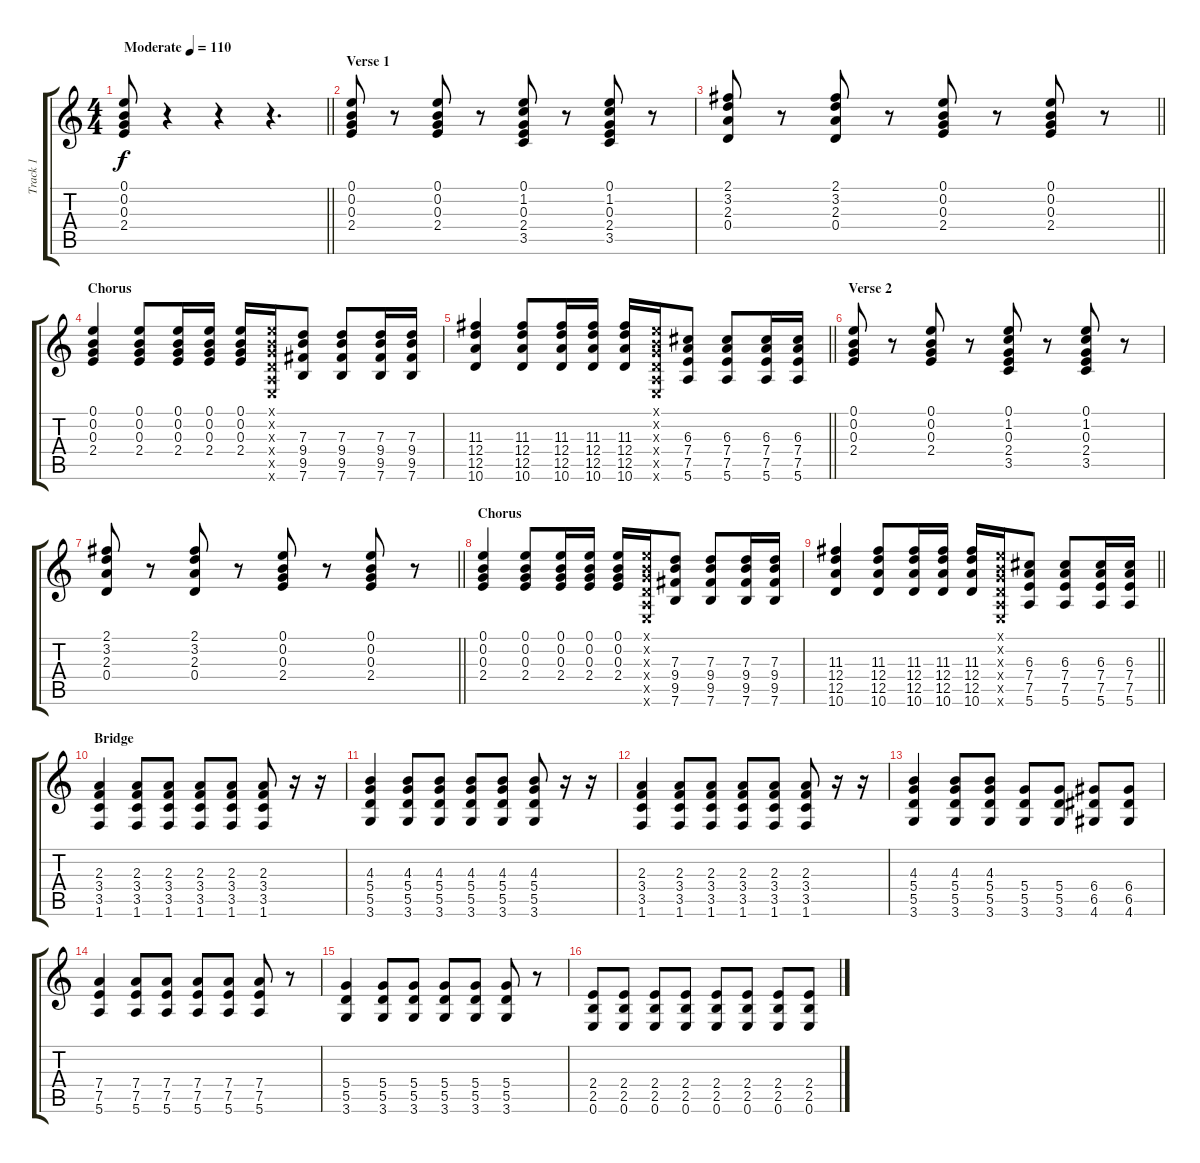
\track ("Track 1" "Track 1") {instrument overdrivenguitar}
\staff {score tabs}
\tuning (E4 B3 G3 D3 A2 E2) {hide}
\ts (4 4)
\tempo (110 "Moderate")
\clef g2
\barLineRight lightlight
\ks c
(0.1 0.2 0.3 2.4).8{dy f instrument overdrivenguitar} r.4 r.4 r.4{d} |
\section ("" "Verse 1")
(0.1 0.2 0.3 2.4).8 r.8 (0.1 0.2 0.3 2.4).8 r.8 (0.1 1.2 0.3 2.4 3.5).8 r.8 (0.1 1.2 0.3 2.4 3.5).8 r.8 |
\barLineRight lightlight
(2.1 3.2 2.3 0.4).8 r.8 (2.1 3.2 2.3 0.4).8 r.8 (0.1 0.2 0.3 2.4).8 r.8 (0.1 0.2 0.3 2.4).8 r.8 |
\section ("" "Chorus")
(0.1 0.2 0.3 2.4).4 (0.1 0.2 0.3 2.4).8 (0.1 0.2 0.3 2.4).16 (0.1 0.2 0.3 2.4).16 (0.1 0.2 0.3 2.4).16 (0.1{x} 0.2{x} 0.3{x} 0.4{x} 0.5{x} 0.6{x}).16 (7.3 9.4 9.5 7.6).8 (7.3 9.4 9.5 7.6).8 (7.3 9.4 9.5 7.6).16 (7.3 9.4 9.5 7.6).16 |
\barLineRight lightlight
(11.3 12.4 12.5 10.6).4 (11.3 12.4 12.5 10.6).8 (11.3 12.4 12.5 10.6).16 (11.3 12.4 12.5 10.6).16 (11.3 12.4 12.5 10.6).16 (0.1{x} 0.2{x} 0.3{x} 0.4{x} 0.5{x} 0.6{x}).16 (6.3 7.4 7.5 5.6).8 (6.3 7.4 7.5 5.6).8 (6.3 7.4 7.5 5.6).16 (6.3 7.4 7.5 5.6).16 |
\section ("" "Verse 2")
(0.1 0.2 0.3 2.4).8 r.8 (0.1 0.2 0.3 2.4).8 r.8 (0.1 1.2 0.3 2.4 3.5).8 r.8 (0.1 1.2 0.3 2.4 3.5).8 r.8 |
\barLineRight lightlight
(2.1 3.2 2.3 0.4).8 r.8 (2.1 3.2 2.3 0.4).8 r.8 (0.1 0.2 0.3 2.4).8 r.8 (0.1 0.2 0.3 2.4).8 r.8 |
\section ("" "Chorus")
(0.1 0.2 0.3 2.4).4 (0.1 0.2 0.3 2.4).8 (0.1 0.2 0.3 2.4).16 (0.1 0.2 0.3 2.4).16 (0.1 0.2 0.3 2.4).16 (0.1{x} 0.2{x} 0.3{x} 0.4{x} 0.5{x} 0.6{x}).16 (7.3 9.4 9.5 7.6).8 (7.3 9.4 9.5 7.6).8 (7.3 9.4 9.5 7.6).16 (7.3 9.4 9.5 7.6).16 |
\barLineRight lightlight
(11.3 12.4 12.5 10.6).4 (11.3 12.4 12.5 10.6).8 (11.3 12.4 12.5 10.6).16 (11.3 12.4 12.5 10.6).16 (11.3 12.4 12.5 10.6).16 (0.1{x} 0.2{x} 0.3{x} 0.4{x} 0.5{x} 0.6{x}).16 (6.3 7.4 7.5 5.6).8 (6.3 7.4 7.5 5.6).8 (6.3 7.4 7.5 5.6).16 (6.3 7.4 7.5 5.6).16 |
\section ("" "Bridge")
(2.3 3.4 3.5 1.6).4 (2.3 3.4 3.5 1.6).8 (2.3 3.4 3.5 1.6).8 (2.3 3.4 3.5 1.6).8 (2.3 3.4 3.5 1.6).8 (2.3 3.4 3.5 1.6).8 r.16 r.16 |
(4.3 5.4 5.5 3.6).4 (4.3 5.4 5.5 3.6).8 (4.3 5.4 5.5 3.6).8 (4.3 5.4 5.5 3.6).8 (4.3 5.4 5.5 3.6).8 (4.3 5.4 5.5 3.6).8 r.16 r.16 |
(2.3 3.4 3.5 1.6).4 (2.3 3.4 3.5 1.6).8 (2.3 3.4 3.5 1.6).8 (2.3 3.4 3.5 1.6).8 (2.3 3.4 3.5 1.6).8 (2.3 3.4 3.5 1.6).8 r.16 r.16 |
(4.3 5.4 5.5 3.6).4 (4.3 5.4 5.5 3.6).8 (4.3 5.4 5.5 3.6).8 (5.4 5.5 3.6).8 (5.4 5.5 3.6).8 (6.4 6.5 4.6).8 (6.4 6.5 4.6).8 |
(7.4 7.5 5.6).4 (7.4 7.5 5.6).8 (7.4 7.5 5.6).8 (7.4 7.5 5.6).8 (7.4 7.5 5.6).8 (7.4 7.5 5.6).8 r.8 |
(5.4 5.5 3.6).4 (5.4 5.5 3.6).8 (5.4 5.5 3.6).8 (5.4 5.5 3.6).8 (5.4 5.5 3.6).8 (5.4 5.5 3.6).8 r.8 |
(2.4 2.5 0.6).8 (2.4 2.5 0.6).8 (2.4 2.5 0.6).8 (2.4 2.5 0.6).8 (2.4 2.5 0.6).8 (2.4 2.5 0.6).8 (2.4 2.5 0.6).8 (2.4 2.5 0.6).8
